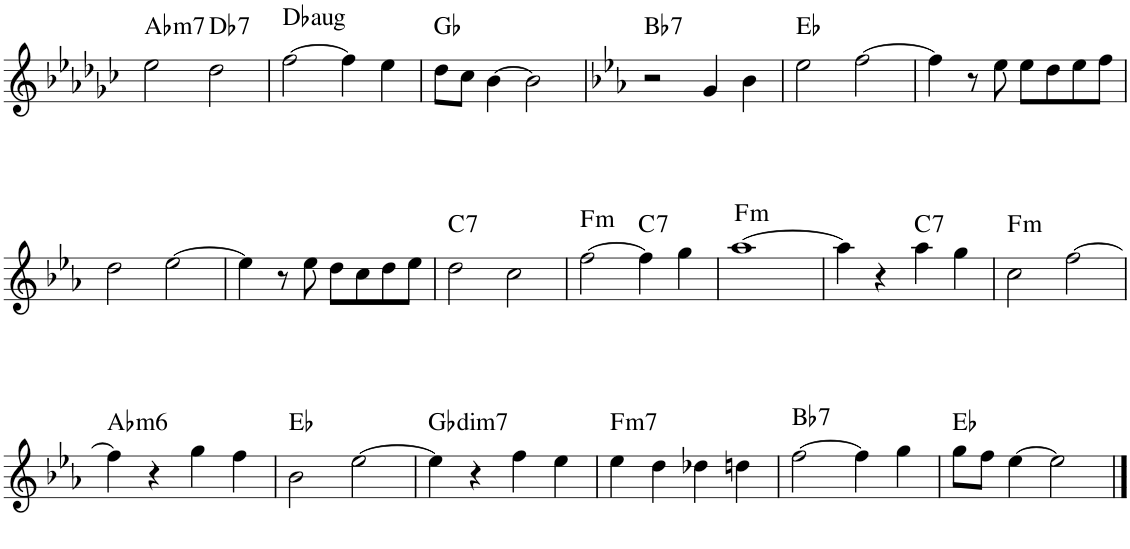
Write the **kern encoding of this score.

**kern	**harte
*part1	*part1
*staff1	*
*I"Piano	*
*I'Pno.	*
!!LO:PB:g=z
*clefG2	*
*k[b-e-a-d-g-c-]	*
*M4/4	*
=38	=38
!	!LO:H:kt=m7
2ee-\	Ab:min7
!	!LO:H:kt=7
2dd-\	Db:7
=39	=39
!	!LO:H:kt=aug
[2ff\	Db:aug
4ff\]	.
4ee-\	.
=40	=40
8dd-\L	Gb:maj
8cc-\J	.
[4b-\	.
2b-\]	.
=41	=41
*k[b-e-a-]	*
!	!LO:H:kt=7
2r	Bb:7
4g/	.
4b-\	.
=42	=42
2ee-\	Eb:maj
[2ff\	.
=43	=43
4ff\]	.
8r	.
8ee-\	.
8ee-\L	.
8dd\	.
8ee-\	.
8ff\J	.
!!LO:LB:g=z
=44	=44
2dd\	.
[2ee-\	.
=45	=45
4ee-\]	.
8r	.
8ee-\	.
8dd\L	.
8cc\	.
8dd\	.
8ee-\J	.
=46	=46
!	!LO:H:kt=7
2dd\	C:7
2cc\	.
=47	=47
!	!LO:H:kt=m
[2ff\	F:min
!	!LO:H:kt=7
4ff\]	C:7
4gg\	.
=48	=48
!	!LO:H:kt=m
[1aa-	F:min
=49	=49
4aa-\]	.
4r	.
!	!LO:H:kt=7
4aa-\	C:7
4gg\	.
=50	=50
!	!LO:H:kt=m
2cc\	F:min
[2ff\	.
!!LO:LB:g=z
=51	=51
!	!LO:H:kt=m6
4ff\]	Ab:min6
4r	.
4gg\	.
4ff\	.
=52	=52
2b-\	Eb:maj
[2ee-\	.
=53	=53
!	!LO:H:kt=dim7
4ee-\]	Gb:dim7
4r	.
4ff\	.
4ee-\	.
=54	=54
!	!LO:H:kt=m7
4ee-\	F:min7
4dd\	.
4dd-X\	.
4ddn\	.
=55	=55
!	!LO:H:kt=7
[2ff\	Bb:7
4ff\]	.
4gg\	.
=56	=56
8gg\L	Eb:maj
8ff\J	.
[4ee-\	.
2ee-\]	.
==	==
*-	*-
